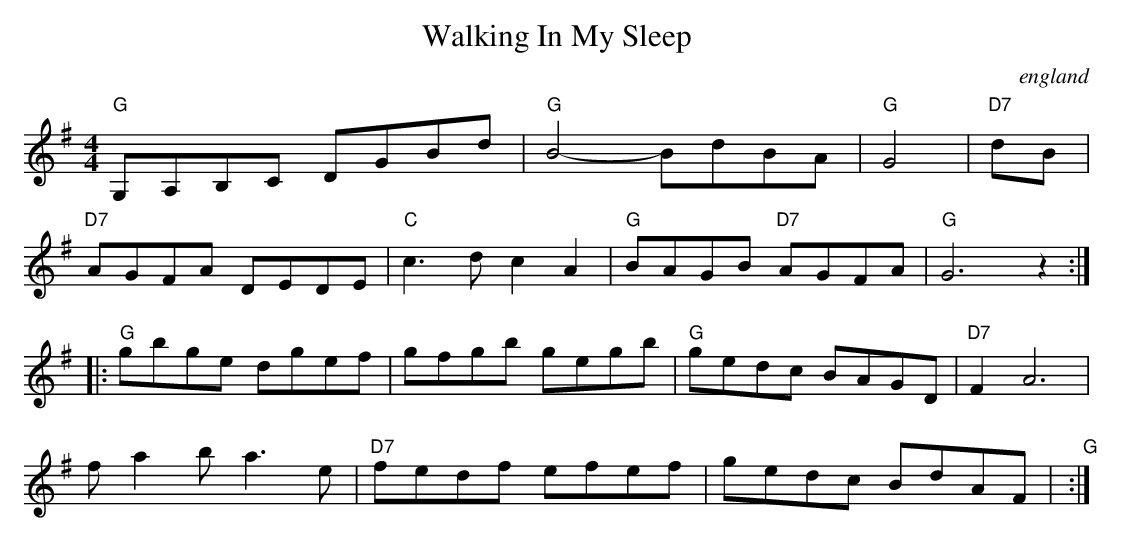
X:1
T:Walking In My Sleep
O:england
M:4/4
L:1/4
K:G
"G"G,/2A,/2B,/2C/2 D/2G/2B/2d/2|"G"B2 -B/2d/2B/2A/2|"G"G2 +e2g2+|\
"D7"+d3f3+d/2B/2|
"D7"A/2G/2F/2A/2 D/2E/2D/2E/2|"C"c3/2d/2 cA|"G"B/2A/2G/2B/2 "D7"A/2G/2F/2A/2|\
"G"G3z::
"G"g/2b/2g/2e/2 d/2g/2e/2f/2|g/2f/2g/2b/2 g/2e/2g/2b/2|\
"G"g/2e/2d/2c/2 B/2A/2G/2D/2|"D7"FA3|
f/2ab/2 a3/2e/2|"D7"f/2e/2d/2f/2 e/2f/2e/2f/2|g/2e/2d/2c/2 B/2d/2A/2F/2|\
"G"+G4B4+:|
